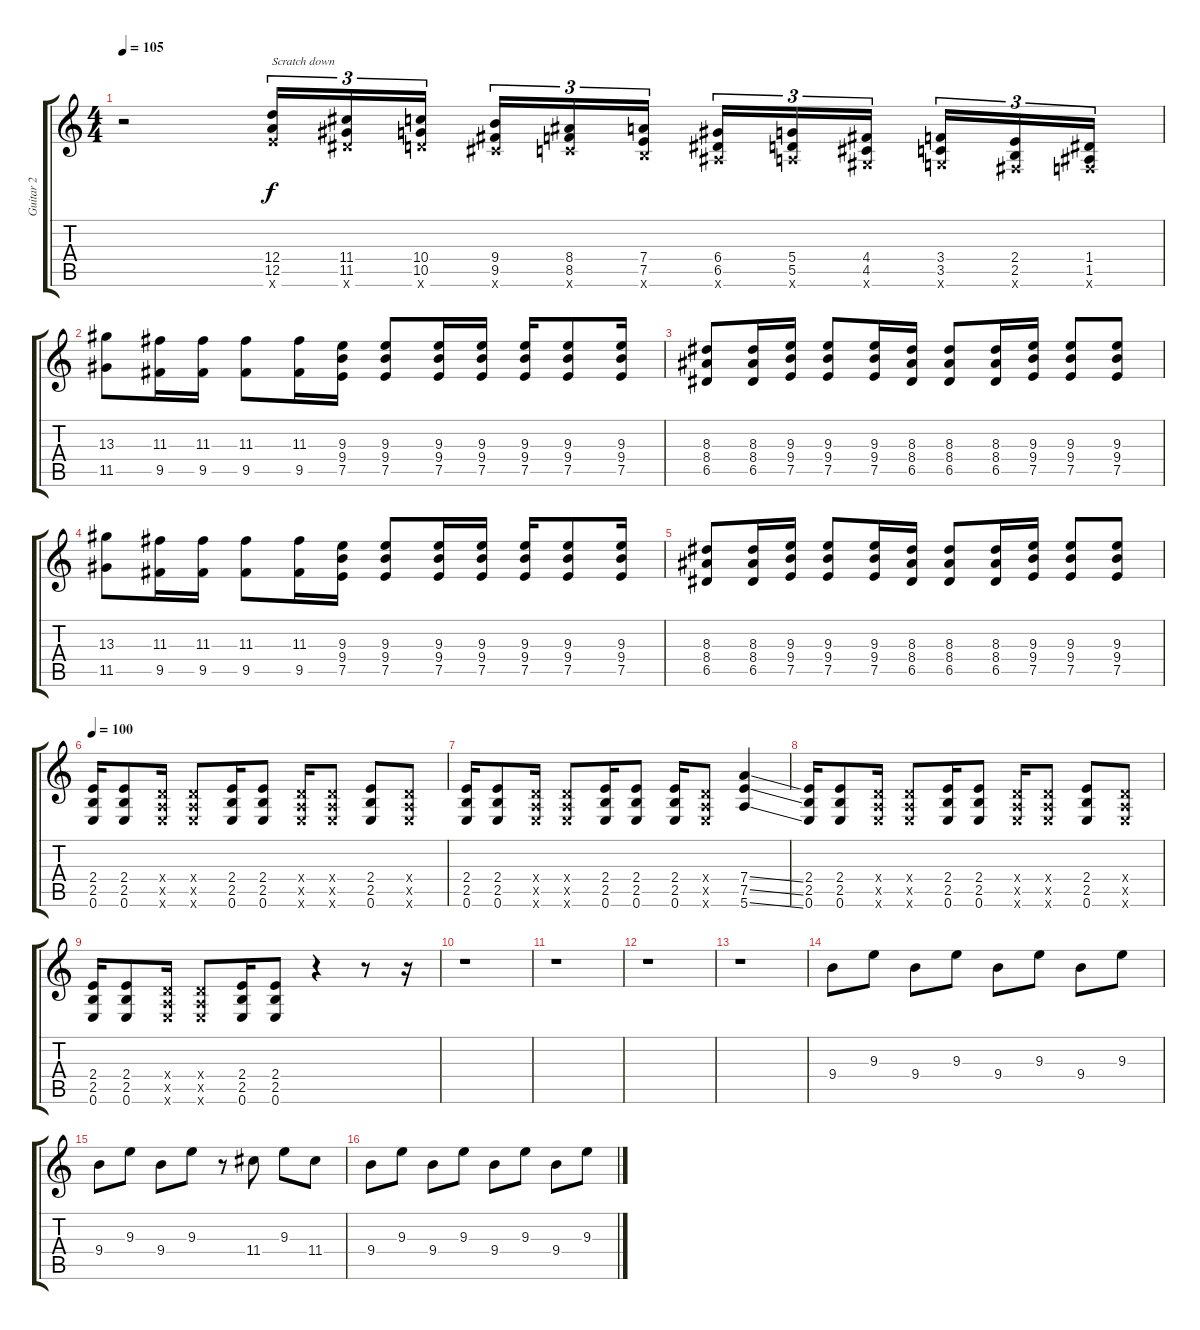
\track ("Guitar 2" "Guitar 2") {instrument distortionguitar}
\staff {score tabs}
\tuning (E4 B3 G3 D3 A2 E2) {hide}
\ts (4 4)
\tempo 105
\clef g2
\ks c
r.2{dy f} (12.4 12.5 12.6{x}).16{tu (3 2) txt "Scratch down" volume 16 instrument guitarfretnoise} (11.4 11.5 11.6{x}).16{tu (3 2)} (10.4 10.5 10.6{x}).16{tu (3 2)} (9.4 9.5 9.6{x}).16{tu (3 2)} (8.4 8.5 8.6{x}).16{tu (3 2)} (7.4 7.5 7.6{x}).16{tu (3 2)} (6.4 6.5 6.6{x}).16{tu (3 2)} (5.4 5.5 5.6{x}).16{tu (3 2)} (4.4 4.5 4.6{x}).16{tu (3 2)} (3.4 3.5 3.6{x}).16{tu (3 2)} (2.4 2.5 2.6{x}).16{tu (3 2)} (1.4 1.5 1.6{x}).16{tu (3 2)} |
(13.3 11.5).8{volume 8 instrument distortionguitar} (11.3 9.5).16 (11.3 9.5).16 (11.3 9.5).8 (11.3 9.5).16 (9.3 9.4 7.5).16 (9.3 9.4 7.5).8 (9.3 9.4 7.5).16 (9.3 9.4 7.5).16 (9.3 9.4 7.5).16 (9.3 9.4 7.5).8 (9.3 9.4 7.5).16 |
(8.3 8.4 6.5).8 (8.3 8.4 6.5).16 (9.3 9.4 7.5).16 (9.3 9.4 7.5).8 (9.3 9.4 7.5).16 (8.3 8.4 6.5).16 (8.3 8.4 6.5).8 (8.3 8.4 6.5).16 (9.3 9.4 7.5).16 (9.3 9.4 7.5).8 (9.3 9.4 7.5).8 |
(13.3 11.5).8{volume 8 instrument distortionguitar} (11.3 9.5).16 (11.3 9.5).16 (11.3 9.5).8 (11.3 9.5).16 (9.3 9.4 7.5).16 (9.3 9.4 7.5).8 (9.3 9.4 7.5).16 (9.3 9.4 7.5).16 (9.3 9.4 7.5).16 (9.3 9.4 7.5).8 (9.3 9.4 7.5).16 |
(8.3 8.4 6.5).8 (8.3 8.4 6.5).16 (9.3 9.4 7.5).16 (9.3 9.4 7.5).8 (9.3 9.4 7.5).16 (8.3 8.4 6.5).16 (8.3 8.4 6.5).8 (8.3 8.4 6.5).16 (9.3 9.4 7.5).16 (9.3 9.4 7.5).8 (9.3 9.4 7.5).8 |
\tempo 100
(2.4 2.5 0.6).16 (2.4 2.5 0.6).8 (0.4{x} 0.5{x} 0.6{x}).16 (0.4{x} 0.5{x} 0.6{x}).8 (2.4 2.5 0.6).16 (2.4 2.5 0.6).8 (0.4{x} 0.5{x} 0.6{x}).16 (0.4{x} 0.5{x} 0.6{x}).8 (2.4 2.5 0.6).8 (0.4{x} 0.5{x} 0.6{x}).8 |
(2.4 2.5 0.6).16 (2.4 2.5 0.6).8 (0.4{x} 0.5{x} 0.6{x}).16 (0.4{x} 0.5{x} 0.6{x}).8 (2.4 2.5 0.6).16 (2.4 2.5 0.6).8 (2.4 2.5 0.6).16 (0.4{x} 0.5{x} 0.6{x}).8 (7.4{ss} 7.5{ss} 5.6{ss}).4 |
(2.4 2.5 0.6).16 (2.4 2.5 0.6).8 (0.4{x} 0.5{x} 0.6{x}).16 (0.4{x} 0.5{x} 0.6{x}).8 (2.4 2.5 0.6).16 (2.4 2.5 0.6).8 (0.4{x} 0.5{x} 0.6{x}).16 (0.4{x} 0.5{x} 0.6{x}).8 (2.4 2.5 0.6).8 (0.4{x} 0.5{x} 0.6{x}).8 |
(2.4 2.5 0.6).16 (2.4 2.5 0.6).8 (0.4{x} 0.5{x} 0.6{x}).16 (0.4{x} 0.5{x} 0.6{x}).8 (2.4 2.5 0.6).16 (2.4 2.5 0.6).8 r.4 r.8 r.16 |
r.1 |
r.1 |
r.1 |
r.1 |
9.4.8{instrument electricguitarclean} 9.3.8 9.4.8 9.3.8 9.4.8 9.3.8 9.4.8 9.3.8 |
9.4.8 9.3.8 9.4.8 9.3.8 r.8 11.4.8 9.3.8 11.4.8 |
9.4.8 9.3.8 9.4.8 9.3.8 9.4.8 9.3.8 9.4.8 9.3.8
